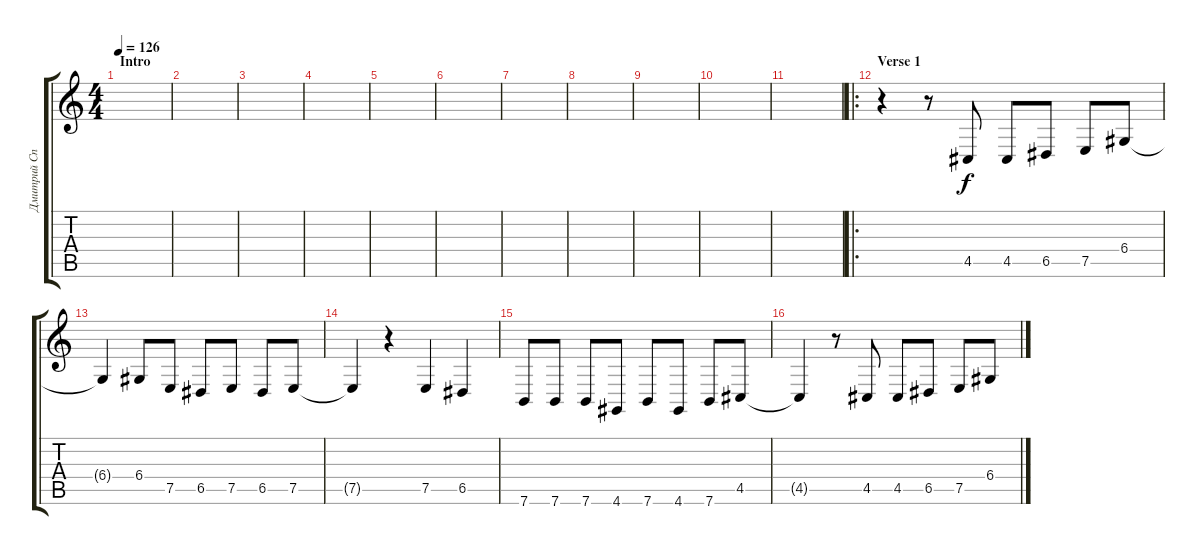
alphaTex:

\track ("Дмитрий Спирин (Вокал)" "Дмитрий Сп") {instrument cello}
\staff {score tabs}
\tuning (E4 B3 G3 D3 A2 E2) {hide}
\ts (4 4)
\section ("" "Intro")
\tempo 126
\clef g2
\ks c
|
|
|
|
|
|
|
|
|
|
|
\ro
\section ("" "Verse 1")
r.4 r.8 4.5.8 4.5.8 6.5.8 7.5.8 6.4.8 |
6.4{t}.4 6.4.8 7.5.8 6.5.8 7.5.8 6.5.8 7.5.8 |
7.5{t}.4 r.4 7.5.4 6.5.4 |
7.6.8 7.6.8 7.6.8 4.6.8 7.6.8 4.6.8 7.6.8 4.5.8 |
4.5{t}.4 r.8 4.5.8 4.5.8 6.5.8 7.5.8 6.4.8
